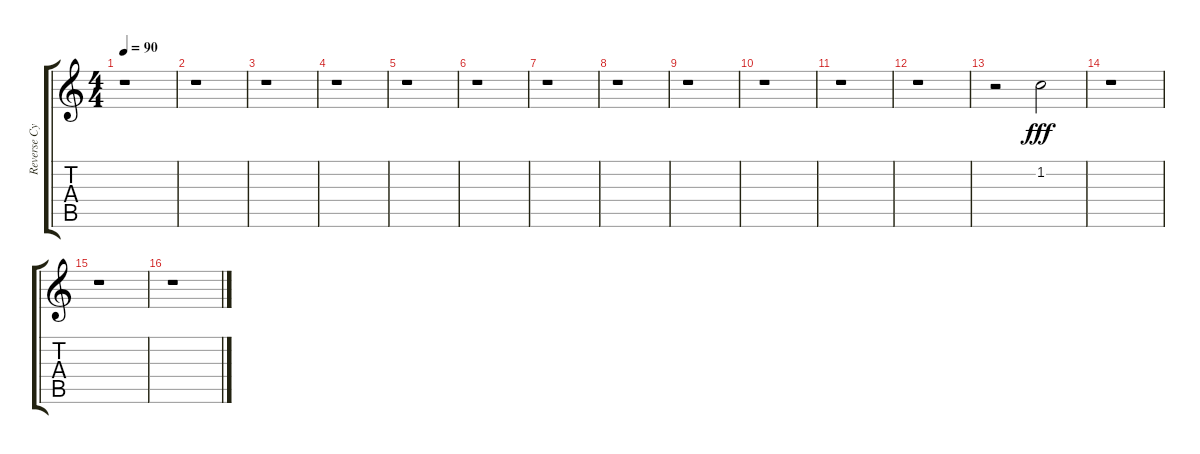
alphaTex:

\track ("Reverse Cymbals" "Reverse Cy") {instrument distortionguitar}
\staff {score tabs}
\tuning (E4 B3 G3 D3 A2 E2) {hide}
\ts (4 4)
\tempo 90
\clef g2
\ks c
r.1{dy fff instrument distortionguitar} |
r.1 |
r.1 |
r.1 |
r.1 |
r.1 |
r.1 |
r.1 |
r.1 |
r.1 |
r.1 |
r.1 |
r.2 1.2.2{instrument reversecymbal} |
r.1 |
r.1 |
r.1
